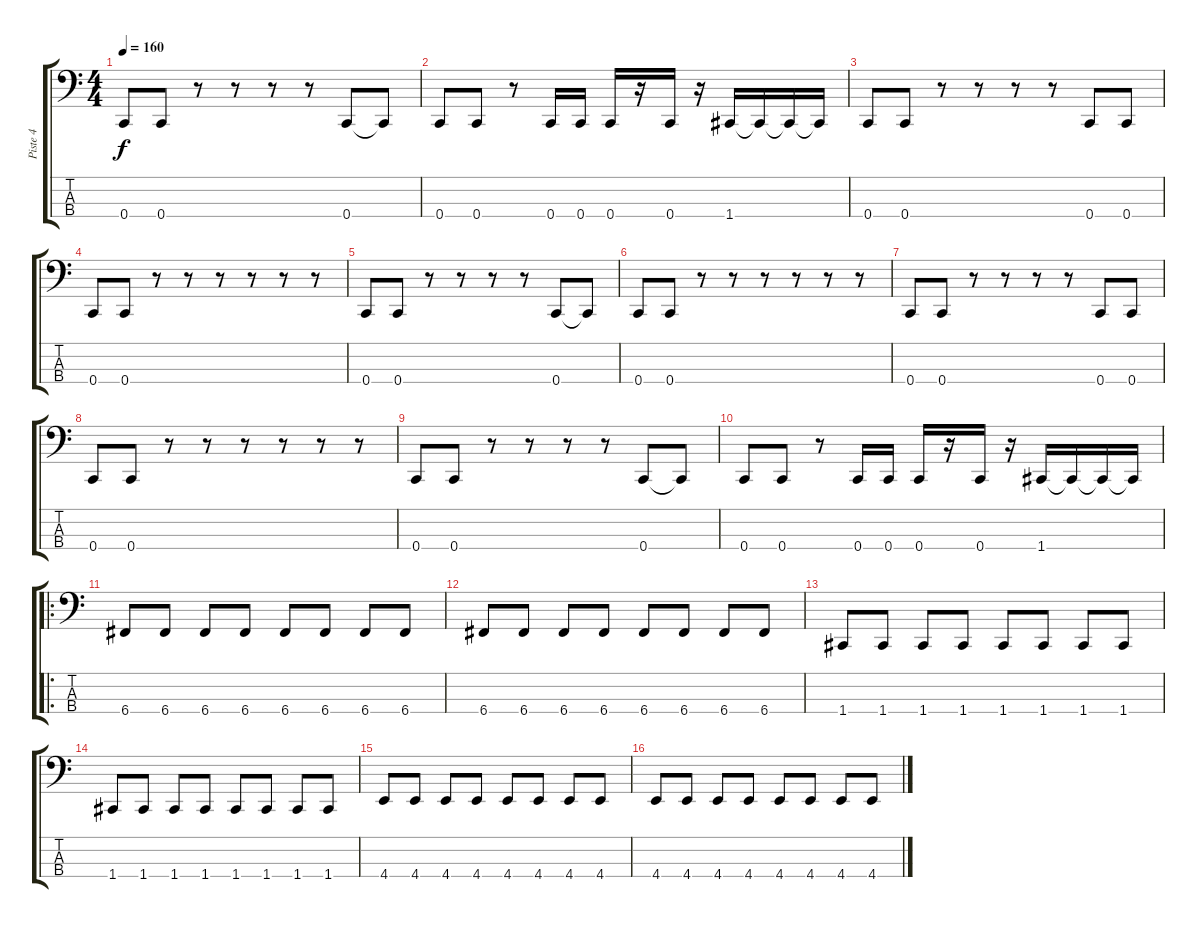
\track ("Piste 4" "Piste 4") {instrument electricbassfinger}
\staff {score tabs}
\tuning (F2 C2 G1 C1) {hide}
\ts (4 4)
\tempo 160
\clef f4
\ks c
0.4.8{dy f} 0.4.8 r.8 r.8 r.8 r.8 0.4.8 0.4{t}.8 |
0.4.8 0.4.8 r.8 0.4.16 0.4.16 0.4.16 r.16 0.4.16 r.16 1.4.16 1.4{t}.16 1.4{t}.16 1.4{t}.16 |
0.4.8 0.4.8 r.8 r.8 r.8 r.8 0.4.8 0.4.8 |
0.4.8 0.4.8 r.8 r.8 r.8 r.8 r.8 r.8 |
0.4.8 0.4.8 r.8 r.8 r.8 r.8 0.4.8 0.4{t}.8 |
0.4.8 0.4.8 r.8 r.8 r.8 r.8 r.8 r.8 |
0.4.8 0.4.8 r.8 r.8 r.8 r.8 0.4.8 0.4.8 |
0.4.8 0.4.8 r.8 r.8 r.8 r.8 r.8 r.8 |
0.4.8 0.4.8 r.8 r.8 r.8 r.8 0.4.8 0.4{t}.8 |
0.4.8 0.4.8 r.8 0.4.16 0.4.16 0.4.16 r.16 0.4.16 r.16 1.4.16 1.4{t}.16 1.4{t}.16 1.4{t}.16 |
\ro
6.4.8 6.4.8 6.4.8 6.4.8 6.4.8 6.4.8 6.4.8 6.4.8 |
6.4.8 6.4.8 6.4.8 6.4.8 6.4.8 6.4.8 6.4.8 6.4.8 |
1.4.8 1.4.8 1.4.8 1.4.8 1.4.8 1.4.8 1.4.8 1.4.8 |
1.4.8 1.4.8 1.4.8 1.4.8 1.4.8 1.4.8 1.4.8 1.4.8 |
4.4.8 4.4.8 4.4.8 4.4.8 4.4.8 4.4.8 4.4.8 4.4.8 |
4.4.8 4.4.8 4.4.8 4.4.8 4.4.8 4.4.8 4.4.8 4.4.8
